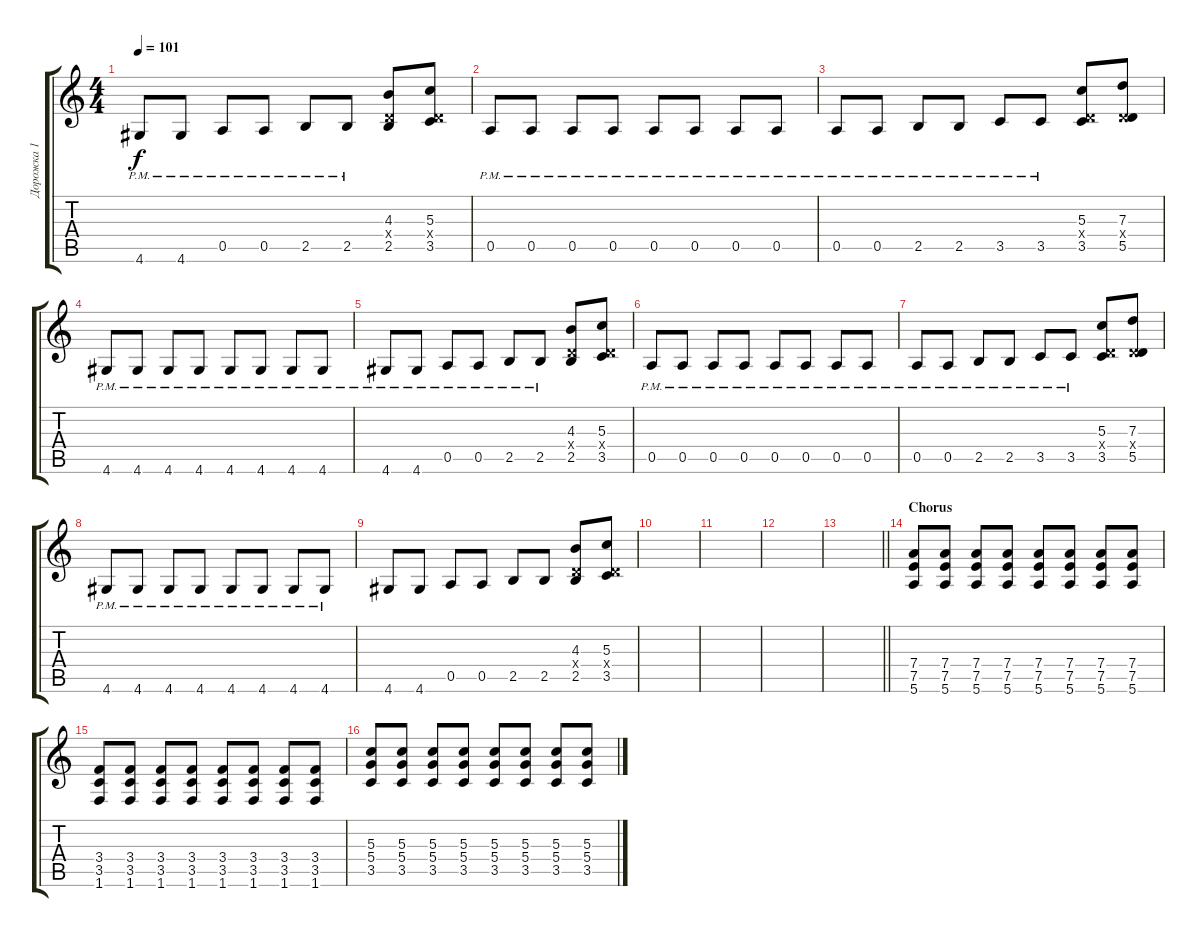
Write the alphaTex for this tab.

\track ("Дорожка 1" "Дорожка 1") {instrument distortionguitar}
\staff {score tabs}
\tuning (E4 B3 G3 D3 A2 E2) {hide}
\ts (4 4)
\tempo 101
\clef g2
\ks c
4.6{pm}.8{dy f} 4.6{pm}.8 0.5{pm}.8 0.5{pm}.8 2.5{pm}.8 2.5{pm}.8 (4.3 0.4{x} 2.5).8 (5.3 0.4{x} 3.5).8 |
0.5{pm}.8 0.5{pm}.8 0.5{pm}.8 0.5{pm}.8 0.5{pm}.8 0.5{pm}.8 0.5{pm}.8 0.5{pm}.8 |
0.5{pm}.8 0.5{pm}.8 2.5{pm}.8 2.5{pm}.8 3.5{pm}.8 3.5{pm}.8 (5.3 0.4{x} 3.5).8 (7.3 0.4{x} 5.5).8 |
4.6{pm}.8 4.6{pm}.8 4.6{pm}.8 4.6{pm}.8 4.6{pm}.8 4.6{pm}.8 4.6{pm}.8 4.6{pm}.8 |
4.6{pm}.8 4.6{pm}.8 0.5{pm}.8 0.5{pm}.8 2.5{pm}.8 2.5{pm}.8 (4.3 0.4{x} 2.5).8 (5.3 0.4{x} 3.5).8 |
0.5{pm}.8 0.5{pm}.8 0.5{pm}.8 0.5{pm}.8 0.5{pm}.8 0.5{pm}.8 0.5{pm}.8 0.5{pm}.8 |
0.5{pm}.8 0.5{pm}.8 2.5{pm}.8 2.5{pm}.8 3.5{pm}.8 3.5{pm}.8 (5.3 0.4{x} 3.5).8 (7.3 0.4{x} 5.5).8 |
4.6{pm}.8 4.6{pm}.8 4.6{pm}.8 4.6{pm}.8 4.6{pm}.8 4.6{pm}.8 4.6{pm}.8 4.6{pm}.8 |
4.6.8 4.6.8 0.5.8 0.5.8 2.5.8 2.5.8 (4.3 0.4{x} 2.5).8 (5.3 0.4{x} 3.5).8 |
|
|
|
\barLineRight lightlight
|
\section ("" "Chorus")
(7.4 7.5 5.6).8 (7.4 7.5 5.6).8 (7.4 7.5 5.6).8 (7.4 7.5 5.6).8 (7.4 7.5 5.6).8 (7.4 7.5 5.6).8 (7.4 7.5 5.6).8 (7.4 7.5 5.6).8 |
(3.4 3.5 1.6).8 (3.4 3.5 1.6).8 (3.4 3.5 1.6).8 (3.4 3.5 1.6).8 (3.4 3.5 1.6).8 (3.4 3.5 1.6).8 (3.4 3.5 1.6).8 (3.4 3.5 1.6).8 |
(5.3 5.4 3.5).8 (5.3 5.4 3.5).8 (5.3 5.4 3.5).8 (5.3 5.4 3.5).8 (5.3 5.4 3.5).8 (5.3 5.4 3.5).8 (5.3 5.4 3.5).8 (5.3 5.4 3.5).8
